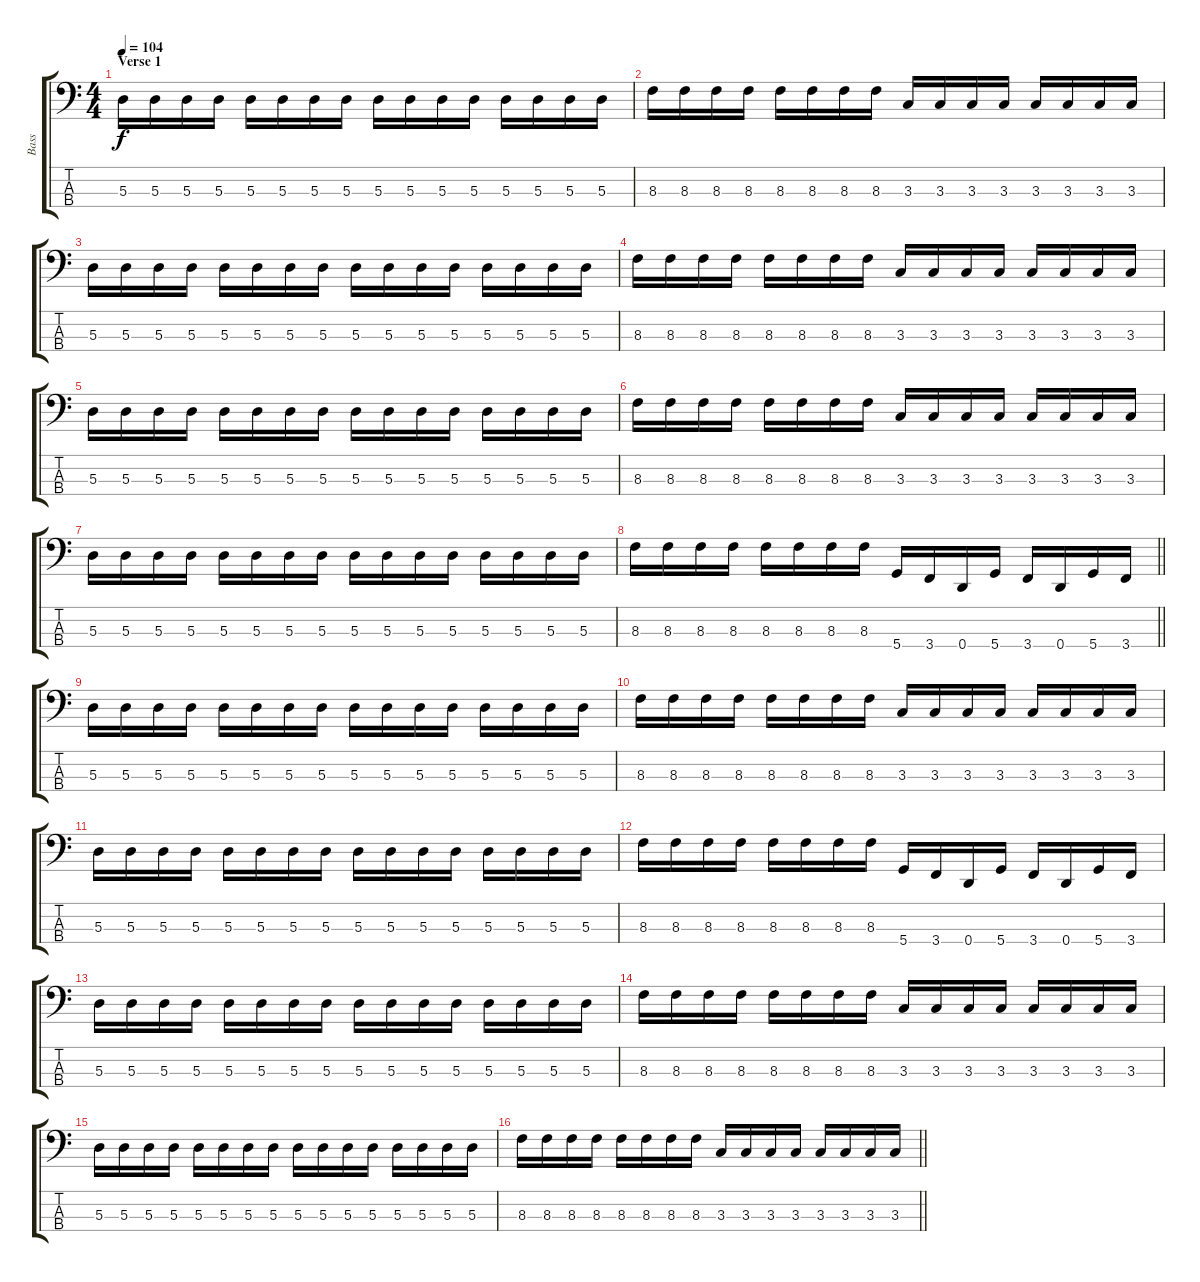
\track ("Bass" "Bass") {instrument synthbass2}
\staff {score tabs}
\tuning (G2 D2 A1 D1) {hide}
\ts (4 4)
\section ("" "Verse 1")
\tempo 104
\clef f4
\ks c
5.3.16{dy f} 5.3.16 5.3.16 5.3.16 5.3.16 5.3.16 5.3.16 5.3.16 5.3.16 5.3.16 5.3.16 5.3.16 5.3.16 5.3.16 5.3.16 5.3.16 |
8.3.16 8.3.16 8.3.16 8.3.16 8.3.16 8.3.16 8.3.16 8.3.16 3.3.16 3.3.16 3.3.16 3.3.16 3.3.16 3.3.16 3.3.16 3.3.16 |
5.3.16 5.3.16 5.3.16 5.3.16 5.3.16 5.3.16 5.3.16 5.3.16 5.3.16 5.3.16 5.3.16 5.3.16 5.3.16 5.3.16 5.3.16 5.3.16 |
8.3.16 8.3.16 8.3.16 8.3.16 8.3.16 8.3.16 8.3.16 8.3.16 3.3.16 3.3.16 3.3.16 3.3.16 3.3.16 3.3.16 3.3.16 3.3.16 |
5.3.16 5.3.16 5.3.16 5.3.16 5.3.16 5.3.16 5.3.16 5.3.16 5.3.16 5.3.16 5.3.16 5.3.16 5.3.16 5.3.16 5.3.16 5.3.16 |
8.3.16 8.3.16 8.3.16 8.3.16 8.3.16 8.3.16 8.3.16 8.3.16 3.3.16 3.3.16 3.3.16 3.3.16 3.3.16 3.3.16 3.3.16 3.3.16 |
5.3.16 5.3.16 5.3.16 5.3.16 5.3.16 5.3.16 5.3.16 5.3.16 5.3.16 5.3.16 5.3.16 5.3.16 5.3.16 5.3.16 5.3.16 5.3.16 |
\barLineRight lightlight
8.3.16 8.3.16 8.3.16 8.3.16 8.3.16 8.3.16 8.3.16 8.3.16 5.4.16 3.4.16 0.4.16 5.4.16 3.4.16 0.4.16 5.4.16 3.4.16 |
5.3.16 5.3.16 5.3.16 5.3.16 5.3.16 5.3.16 5.3.16 5.3.16 5.3.16 5.3.16 5.3.16 5.3.16 5.3.16 5.3.16 5.3.16 5.3.16 |
8.3.16 8.3.16 8.3.16 8.3.16 8.3.16 8.3.16 8.3.16 8.3.16 3.3.16 3.3.16 3.3.16 3.3.16 3.3.16 3.3.16 3.3.16 3.3.16 |
5.3.16 5.3.16 5.3.16 5.3.16 5.3.16 5.3.16 5.3.16 5.3.16 5.3.16 5.3.16 5.3.16 5.3.16 5.3.16 5.3.16 5.3.16 5.3.16 |
8.3.16 8.3.16 8.3.16 8.3.16 8.3.16 8.3.16 8.3.16 8.3.16 5.4.16 3.4.16 0.4.16 5.4.16 3.4.16 0.4.16 5.4.16 3.4.16 |
5.3.16 5.3.16 5.3.16 5.3.16 5.3.16 5.3.16 5.3.16 5.3.16 5.3.16 5.3.16 5.3.16 5.3.16 5.3.16 5.3.16 5.3.16 5.3.16 |
8.3.16 8.3.16 8.3.16 8.3.16 8.3.16 8.3.16 8.3.16 8.3.16 3.3.16 3.3.16 3.3.16 3.3.16 3.3.16 3.3.16 3.3.16 3.3.16 |
5.3.16 5.3.16 5.3.16 5.3.16 5.3.16 5.3.16 5.3.16 5.3.16 5.3.16 5.3.16 5.3.16 5.3.16 5.3.16 5.3.16 5.3.16 5.3.16 |
\barLineRight lightlight
8.3.16 8.3.16 8.3.16 8.3.16 8.3.16 8.3.16 8.3.16 8.3.16 3.3.16 3.3.16 3.3.16 3.3.16 3.3.16 3.3.16 3.3.16 3.3.16
